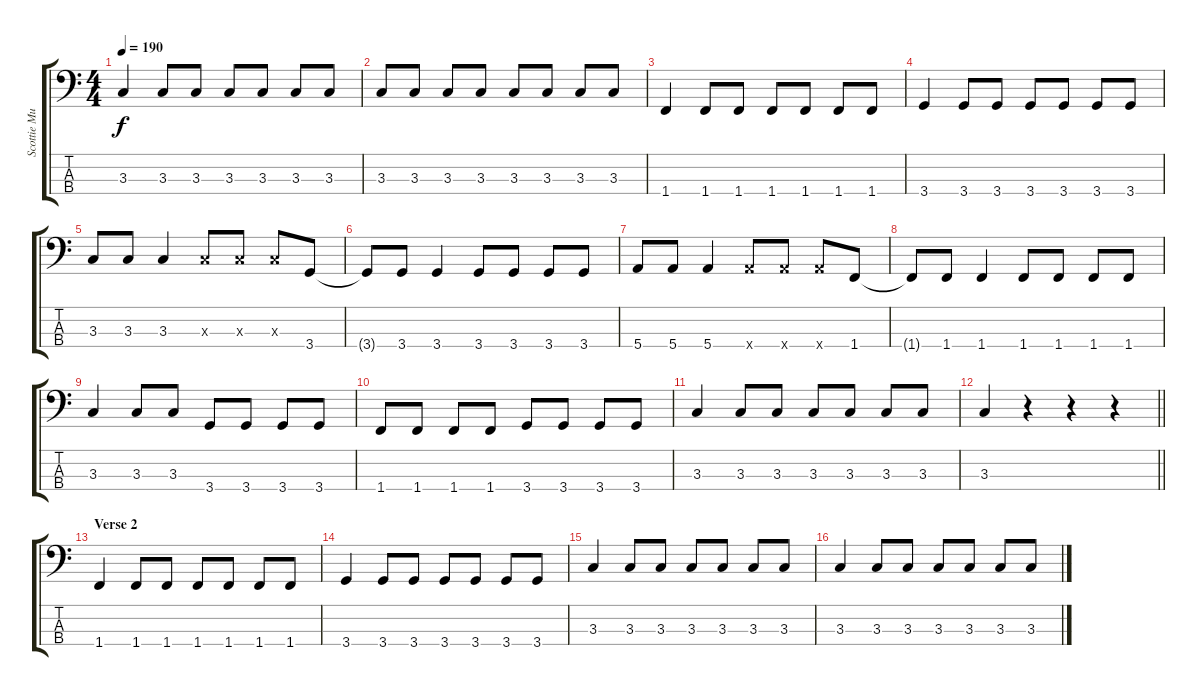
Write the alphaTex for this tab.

\track ("Scottie Murphy - Bass" "Scottie Mu") {instrument electricbasspick}
\staff {score tabs}
\tuning (G2 D2 A1 E1) {hide}
\ts (4 4)
\tempo 190
\clef f4
\ks c
3.3.4{dy f} 3.3.8 3.3.8 3.3.8 3.3.8 3.3.8 3.3.8 |
3.3.8 3.3.8 3.3.8 3.3.8 3.3.8 3.3.8 3.3.8 3.3.8 |
1.4.4 1.4.8 1.4.8 1.4.8 1.4.8 1.4.8 1.4.8 |
3.4.4 3.4.8 3.4.8 3.4.8 3.4.8 3.4.8 3.4.8 |
3.3.8 3.3.8 3.3.4 3.3{x}.8 3.3{x}.8 3.3{x}.8 3.4.8 |
3.4{t}.8 3.4.8 3.4.4 3.4.8 3.4.8 3.4.8 3.4.8 |
5.4.8 5.4.8 5.4.4 5.4{x}.8 5.4{x}.8 5.4{x}.8 1.4.8 |
1.4{t}.8 1.4.8 1.4.4 1.4.8 1.4.8 1.4.8 1.4.8 |
3.3.4 3.3.8 3.3.8 3.4.8 3.4.8 3.4.8 3.4.8 |
1.4.8 1.4.8 1.4.8 1.4.8 3.4.8 3.4.8 3.4.8 3.4.8 |
3.3.4 3.3.8 3.3.8 3.3.8 3.3.8 3.3.8 3.3.8 |
\barLineRight lightlight
3.3.4 r.4 r.4 r.4 |
\section ("" "Verse 2")
1.4.4 1.4.8 1.4.8 1.4.8 1.4.8 1.4.8 1.4.8 |
3.4.4 3.4.8 3.4.8 3.4.8 3.4.8 3.4.8 3.4.8 |
3.3.4 3.3.8 3.3.8 3.3.8 3.3.8 3.3.8 3.3.8 |
3.3.4 3.3.8 3.3.8 3.3.8 3.3.8 3.3.8 3.3.8
